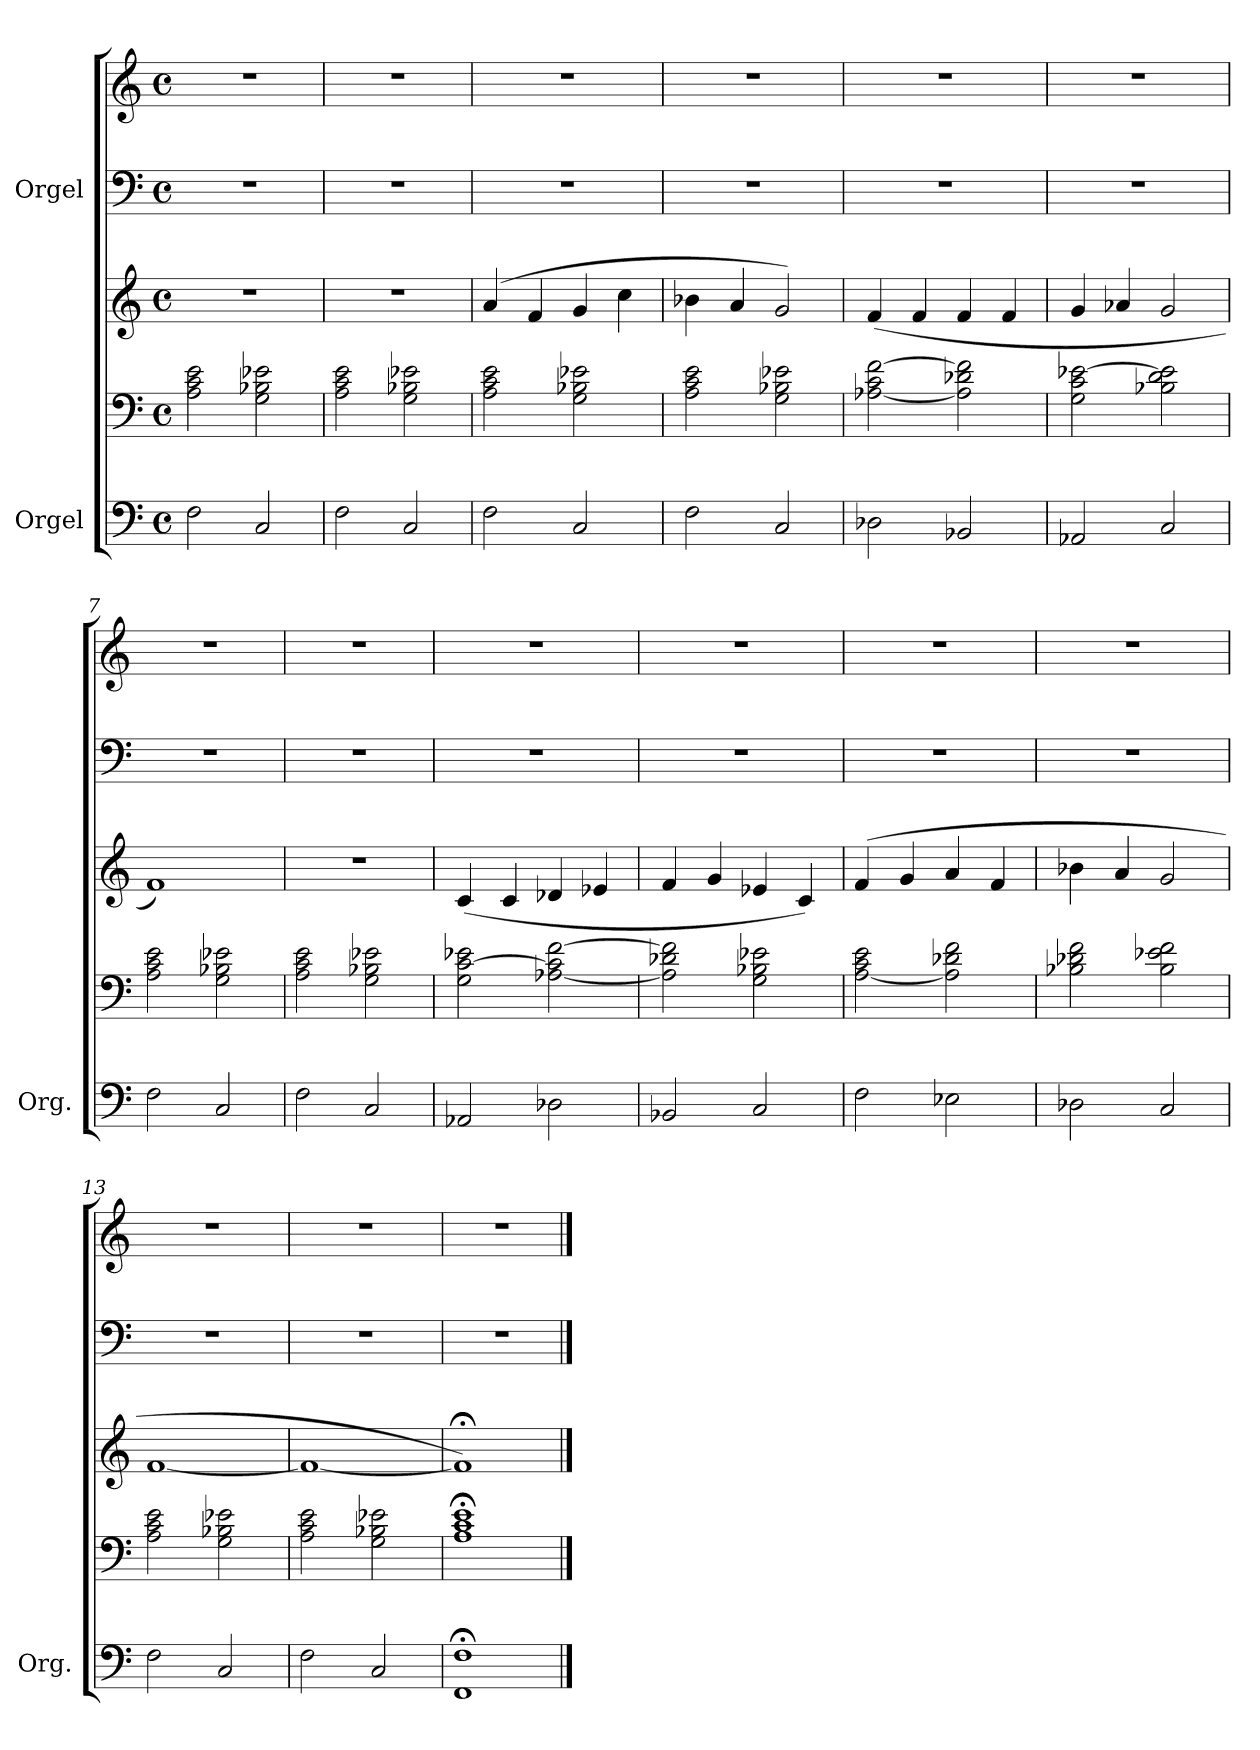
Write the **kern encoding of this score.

**kern	**kern	**kern	**kern	**kern
*part2	*part2	*part2	*part1	*part1
*staff5	*staff4	*staff3	*staff2	*staff1
*I"Orgel	*	*	*I"Orgel	*
*I'Org.	*	*	*	*
*clefF4	*clefF4	*clefG2	*clefF4	*clefG2
*k[]	*k[]	*k[]	*k[]	*k[]
*M4/4	*M4/4	*M4/4	*M4/4	*M4/4
*met(c)	*met(c)	*met(c)	*met(c)	*met(c)
=1	=1	=1	=1	=1
2F\	2A\ 2c\ 2e\	1r	1r	1r
2C/	2G\ 2B-X\ 2e-X\	.	.	.
=2	=2	=2	=2	=2
2F\	2A\ 2c\ 2e\	1r	1r	1r
2C/	2G\ 2B-X\ 2e-X\	.	.	.
=3	=3	=3	=3	=3
2F\	2A\ 2c\ 2e\	(>4a/	1r	1r
.	.	4f/	.	.
2C/	2G\ 2B-X\ 2e-X\	4g/	.	.
.	.	4cc\	.	.
=4	=4	=4	=4	=4
2F\	2A\ 2c\ 2e\	4b-X\	1r	1r
.	.	4a/	.	.
2C/	2G\ 2B-X\ 2e-X\	2g/)	.	.
=5	=5	=5	=5	=5
2D-X\	[2A-X\ 2c\ [2f\	(>4f/	1r	1r
.	.	4f/	.	.
2BB-X/	2A-\] 2d-X\ 2f\]	4f/	.	.
.	.	4f/	.	.
=6	=6	=6	=6	=6
2AA-X/	2G\ 2c\ [2e-X\	4g/	1r	1r
.	.	4a-X/	.	.
2C/	2B-X\ 2d\ 2e-\]	2g/	.	.
=7	=7	=7	=7	=7
2F\	2A\ 2c\ 2e\	1f)	1r	1r
2C/	2G\ 2B-X\ 2e-X\	.	.	.
=8	=8	=8	=8	=8
2F\	2A\ 2c\ 2e\	1r	1r	1r
2C/	2G\ 2B-X\ 2e-X\	.	.	.
!!LO:LB:g=z
=9	=9	=9	=9	=9
2AA-X/	2G\ [2c\ 2e-X\	(>4c/	1r	1r
.	.	4c/	.	.
2D-X\	[2A-X\ 2c\] [2f\	4d-X/	.	.
.	.	4e-X/	.	.
=10	=10	=10	=10	=10
2BB-X/	2A-\] 2d-X\ 2f\]	4f/	1r	1r
.	.	4g/	.	.
2C/	2G\ 2B-X\ 2e-X\	4e-X/	.	.
.	.	4c/)	.	.
=11	=11	=11	=11	=11
2F\	[2A\ 2c\ 2e\	(>4f/	1r	1r
.	.	4g/	.	.
2E-X\	2A\] 2d-X\ 2f\	4a/	.	.
.	.	4f/	.	.
=12	=12	=12	=12	=12
2D-X\	2B-X\ 2d-X\ 2f\	4b-X\	1r	1r
.	.	4a/	.	.
2C/	2B-\ 2e-X\ 2f\	2g/	.	.
=13	=13	=13	=13	=13
2F\	2A\ 2c\ 2e\	[1f	1r	1r
2C/	2G\ 2B-X\ 2e-X\	.	.	.
=14	=14	=14	=14	=14
2F\	2A\ 2c\ 2e\	1f_	1r	1r
2C/	2G\ 2B-X\ 2e-X\	.	.	.
=15	=15	=15	=15	=15
1FF; 1F;	1A;< 1c;< 1e;<	1f;<])	1r	1r
==	==	==	==	==
*-	*-	*-	*-	*-
